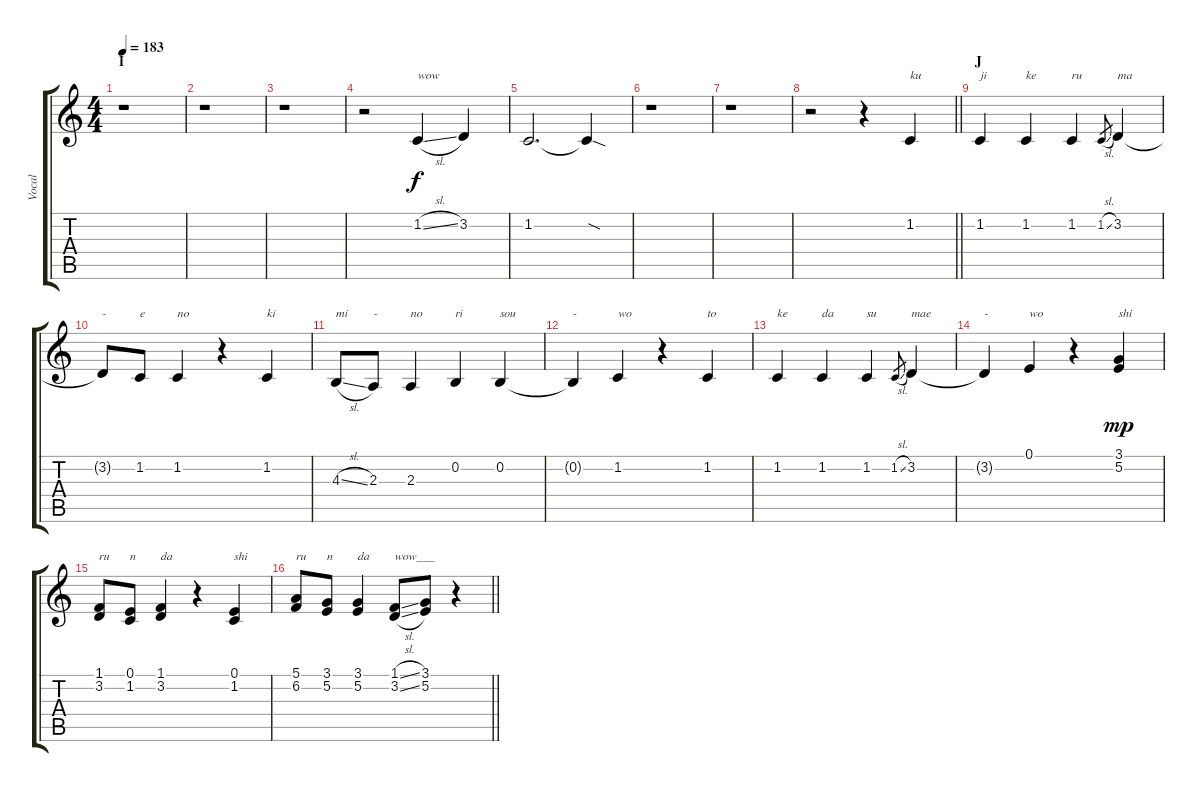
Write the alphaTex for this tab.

\track ("Vocal" "Vocal") {instrument clarinet}
\staff {score tabs}
\tuning (E4 B3 G3 D3 A2 E2) {hide}
\ts (4 4)
\section ("" "I")
\tempo 183
\clef g2
\ks c
r.1{dy f} |
r.1 |
r.1 |
r.2 1.2{sl}.4{txt "wow"} 3.2.4 |
1.2.2{d} 1.2{sod t}.4 |
r.1 |
r.1 |
\barLineRight lightlight
r.2 r.4 1.2.4{txt "ku"} |
\section ("" "J")
1.2.4{txt "ji"} 1.2.4{txt "ke"} 1.2.4{txt "ru"} 1.2{sl}.8{gr} 3.2.4{txt "ma"} |
3.2{t}.8{txt "-"} 1.2.8{txt "e"} 1.2.4{txt "no"} r.4 1.2.4{txt "ki"} |
4.3{sl}.8{txt "mi"} 2.3.8{txt "-"} 2.3.4{txt "no"} 0.2.4{txt "ri"} 0.2.4{txt "sou"} |
0.2{t}.4{txt "-"} 1.2.4{txt "wo"} r.4 1.2.4{txt "to"} |
1.2.4{txt "ke"} 1.2.4{txt "da"} 1.2.4{txt "su"} 1.2{sl}.8{gr} 3.2.4{txt "mae"} |
3.2{t}.4{txt "-"} 0.1.4{txt "wo"} r.4 (3.1 5.2).4{txt "shi" dy mp} |
(1.1 3.2).8{txt "ru"} (0.1 1.2).8{txt "n"} (1.1 3.2).4{txt "da"} r.4 (0.1 1.2).4{txt "shi"} |
\barLineRight lightlight
(5.1 6.2).8{txt "ru"} (3.1 5.2).8{txt "n"} (3.1 5.2).4{txt "da"} (1.1{sl} 3.2{sl}).8{txt "wow___"} (3.1 5.2).8 r.4
